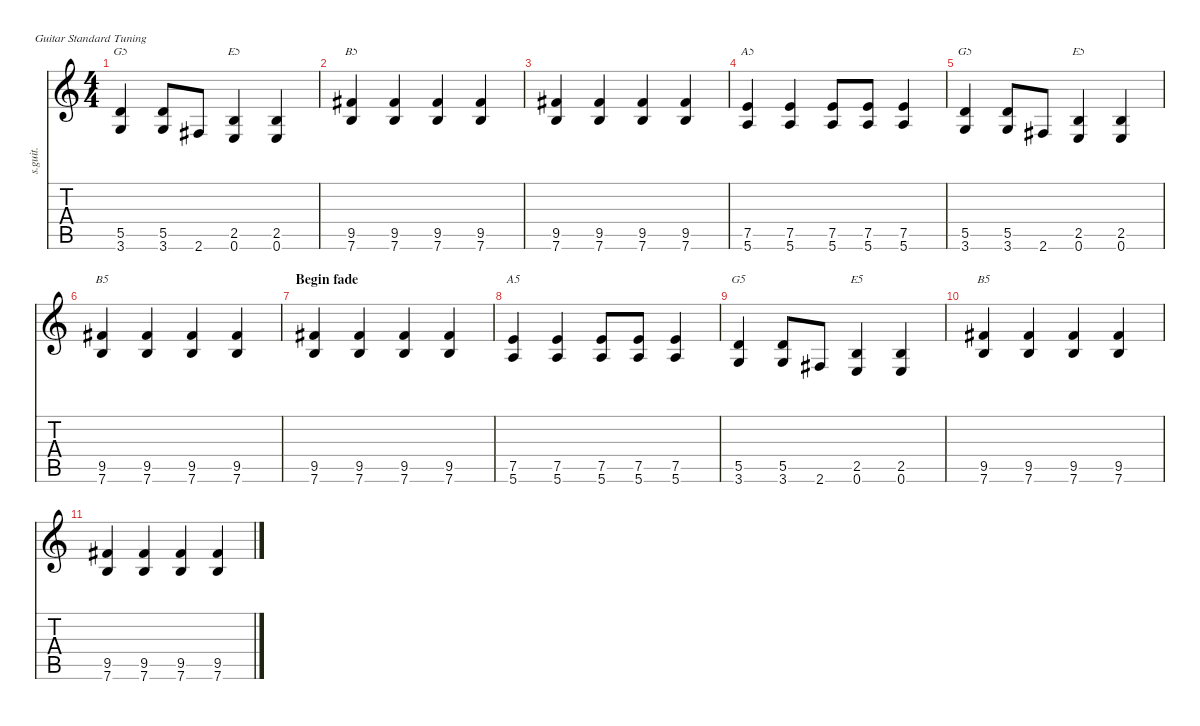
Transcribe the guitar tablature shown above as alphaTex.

\defaultSystemsLayout 4
\hideDynamics
\bracketExtendMode nobrackets
\track ("David Gilmour - Rhythm Guitar" "s.guit.") {instrument distortionguitar}
\staff {score tabs}
\tuning (E4 B3 G3 D3 A2 E2)
\chord ("B5" 3 1 2 2 0 x) {showdiagram false}
\chord ("A5" 3 1 2 2 0 x) {showdiagram false}
\chord ("G5" 3 1 2 2 0 x) {showdiagram false}
\chord ("E5" 3 1 2 2 0 x) {showdiagram false}
\ts (4 4)
\tempo (64 hide)
\clef g2
\ks c
(5.5 3.6).4{ch "G5" lyrics (0 "") lyrics (1 "") lyrics (2 "") lyrics (3 "") lyrics (4 "") dy f} (5.5 3.6).8{lyrics (0 "") lyrics (1 "") lyrics (2 "") lyrics (3 "") lyrics (4 "")} 2.6{acc #}.8{lyrics (0 "") lyrics (1 "") lyrics (2 "") lyrics (3 "") lyrics (4 "")} (2.5 0.6).4{ch "E5" lyrics (0 "") lyrics (1 "") lyrics (2 "") lyrics (3 "") lyrics (4 "")} (2.5 0.6).4{lyrics (0 "") lyrics (1 "") lyrics (2 "") lyrics (3 "") lyrics (4 "")} |
(9.5{acc #} 7.6).4{ch "B5" lyrics (0 "") lyrics (1 "") lyrics (2 "") lyrics (3 "") lyrics (4 "")} (9.5{acc #} 7.6).4{lyrics (0 "") lyrics (1 "") lyrics (2 "") lyrics (3 "") lyrics (4 "")} (9.5{acc #} 7.6).4{lyrics (0 "") lyrics (1 "") lyrics (2 "") lyrics (3 "") lyrics (4 "")} (9.5{acc #} 7.6).4{lyrics (0 "") lyrics (1 "") lyrics (2 "") lyrics (3 "") lyrics (4 "")} |
(9.5{acc #} 7.6).4{lyrics (0 "") lyrics (1 "") lyrics (2 "") lyrics (3 "") lyrics (4 "")} (9.5{acc #} 7.6).4{lyrics (0 "") lyrics (1 "") lyrics (2 "") lyrics (3 "") lyrics (4 "")} (9.5{acc #} 7.6).4{lyrics (0 "") lyrics (1 "") lyrics (2 "") lyrics (3 "") lyrics (4 "")} (9.5{acc #} 7.6).4{lyrics (0 "") lyrics (1 "") lyrics (2 "") lyrics (3 "") lyrics (4 "")} |
(7.5 5.6).4{ch "A5" lyrics (0 "") lyrics (1 "") lyrics (2 "") lyrics (3 "") lyrics (4 "")} (7.5 5.6).4{lyrics (0 "") lyrics (1 "") lyrics (2 "") lyrics (3 "") lyrics (4 "")} (7.5 5.6).8{lyrics (0 "") lyrics (1 "") lyrics (2 "") lyrics (3 "") lyrics (4 "")} (7.5 5.6).8{lyrics (0 "") lyrics (1 "") lyrics (2 "") lyrics (3 "") lyrics (4 "")} (7.5 5.6).4{lyrics (0 "") lyrics (1 "") lyrics (2 "") lyrics (3 "") lyrics (4 "")} |
(5.5 3.6).4{ch "G5" lyrics (0 "") lyrics (1 "") lyrics (2 "") lyrics (3 "") lyrics (4 "")} (5.5 3.6).8{lyrics (0 "") lyrics (1 "") lyrics (2 "") lyrics (3 "") lyrics (4 "")} 2.6{acc #}.8{lyrics (0 "") lyrics (1 "") lyrics (2 "") lyrics (3 "") lyrics (4 "")} (2.5 0.6).4{ch "E5" lyrics (0 "") lyrics (1 "") lyrics (2 "") lyrics (3 "") lyrics (4 "")} (2.5 0.6).4{lyrics (0 "") lyrics (1 "") lyrics (2 "") lyrics (3 "") lyrics (4 "")} |
(9.5{acc #} 7.6).4{ch "B5" lyrics (0 "") lyrics (1 "") lyrics (2 "") lyrics (3 "") lyrics (4 "")} (9.5{acc #} 7.6).4{lyrics (0 "") lyrics (1 "") lyrics (2 "") lyrics (3 "") lyrics (4 "")} (9.5{acc #} 7.6).4{lyrics (0 "") lyrics (1 "") lyrics (2 "") lyrics (3 "") lyrics (4 "")} (9.5{acc #} 7.6).4{lyrics (0 "") lyrics (1 "") lyrics (2 "") lyrics (3 "") lyrics (4 "")} |
\section ("" "Begin fade")
(9.5{acc #} 7.6).4{lyrics (0 "") lyrics (1 "") lyrics (2 "") lyrics (3 "") lyrics (4 "")} (9.5{acc #} 7.6).4{lyrics (0 "") lyrics (1 "") lyrics (2 "") lyrics (3 "") lyrics (4 "")} (9.5{acc #} 7.6).4{lyrics (0 "") lyrics (1 "") lyrics (2 "") lyrics (3 "") lyrics (4 "")} (9.5{acc #} 7.6).4{lyrics (0 "") lyrics (1 "") lyrics (2 "") lyrics (3 "") lyrics (4 "")} |
(7.5 5.6).4{ch "A5" lyrics (0 "") lyrics (1 "") lyrics (2 "") lyrics (3 "") lyrics (4 "")} (7.5 5.6).4{lyrics (0 "") lyrics (1 "") lyrics (2 "") lyrics (3 "") lyrics (4 "")} (7.5 5.6).8{lyrics (0 "") lyrics (1 "") lyrics (2 "") lyrics (3 "") lyrics (4 "")} (7.5 5.6).8{lyrics (0 "") lyrics (1 "") lyrics (2 "") lyrics (3 "") lyrics (4 "")} (7.5 5.6).4{lyrics (0 "") lyrics (1 "") lyrics (2 "") lyrics (3 "") lyrics (4 "")} |
(5.5 3.6).4{ch "G5" lyrics (0 "") lyrics (1 "") lyrics (2 "") lyrics (3 "") lyrics (4 "")} (5.5 3.6).8{lyrics (0 "") lyrics (1 "") lyrics (2 "") lyrics (3 "") lyrics (4 "")} 2.6{acc #}.8{lyrics (0 "") lyrics (1 "") lyrics (2 "") lyrics (3 "") lyrics (4 "")} (2.5 0.6).4{ch "E5" lyrics (0 "") lyrics (1 "") lyrics (2 "") lyrics (3 "") lyrics (4 "")} (2.5 0.6).4{lyrics (0 "") lyrics (1 "") lyrics (2 "") lyrics (3 "") lyrics (4 "")} |
(9.5{acc #} 7.6).4{ch "B5" lyrics (0 "") lyrics (1 "") lyrics (2 "") lyrics (3 "") lyrics (4 "")} (9.5{acc #} 7.6).4{lyrics (0 "") lyrics (1 "") lyrics (2 "") lyrics (3 "") lyrics (4 "")} (9.5{acc #} 7.6).4{lyrics (0 "") lyrics (1 "") lyrics (2 "") lyrics (3 "") lyrics (4 "")} (9.5{acc #} 7.6).4{lyrics (0 "") lyrics (1 "") lyrics (2 "") lyrics (3 "") lyrics (4 "")} |
(9.5{acc #} 7.6).4{lyrics (0 "") lyrics (1 "") lyrics (2 "") lyrics (3 "") lyrics (4 "")} (9.5{acc #} 7.6).4{lyrics (0 "") lyrics (1 "") lyrics (2 "") lyrics (3 "") lyrics (4 "")} (9.5{acc #} 7.6).4{lyrics (0 "") lyrics (1 "") lyrics (2 "") lyrics (3 "") lyrics (4 "")} (9.5{acc #} 7.6).4{lyrics (0 "") lyrics (1 "") lyrics (2 "") lyrics (3 "") lyrics (4 "")}
